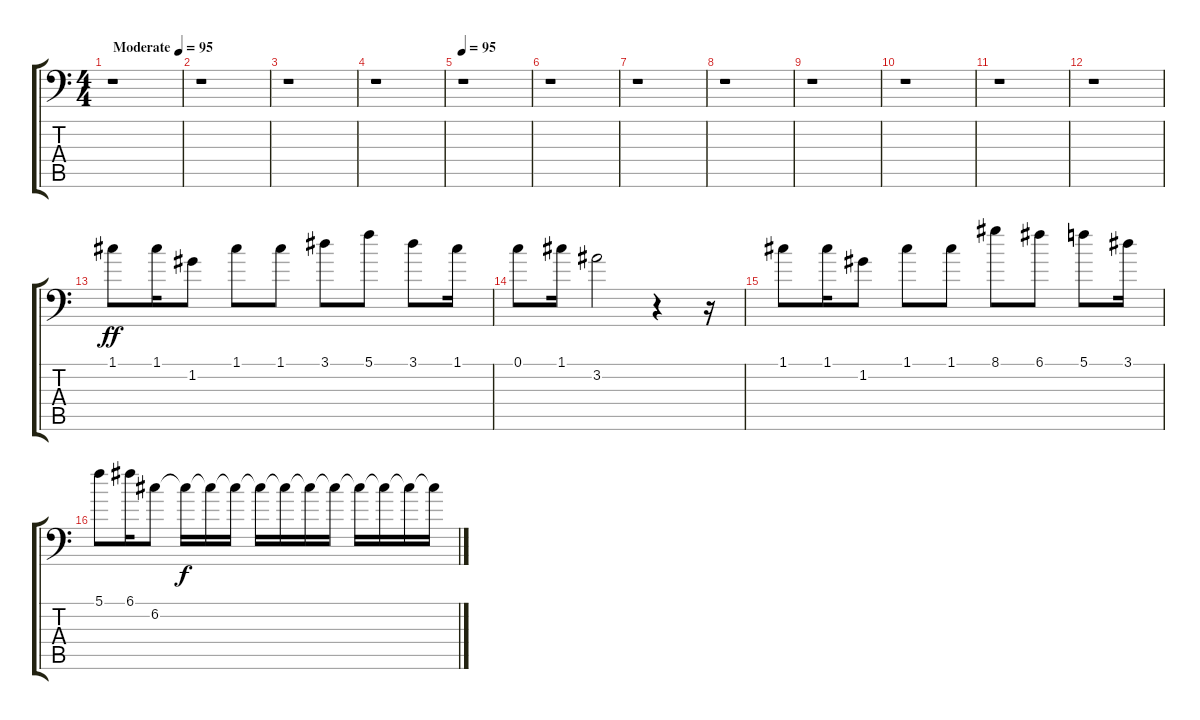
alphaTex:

\track "" {instrument distortionguitar}
\staff {score tabs}
\tuning (C4 G3 Eb3 Bb2 F2 Bb1) {hide}
\ts (4 4)
\tempo (95 "Moderate")
\clef f4
\ks c
r.1{dy ff instrument distortionguitar} |
r.1 |
r.1 |
r.1 |
\tempo 95
r.1 |
r.1 |
r.1 |
r.1 |
r.1 |
r.1 |
r.1 |
r.1 |
1.1.8 1.1.16 1.2.8 1.1.8 1.1.8 3.1.8 5.1.8 3.1.8 1.1.16 |
0.1.8 1.1.16 3.2.2 r.4 r.16 |
1.1.8 1.1.16 1.2.8 1.1.8 1.1.8 8.1.8 6.1.8 5.1.8 3.1.16 |
5.1.8 6.1.16 6.2.8 6.2{t}.16{dy f} 6.2{t}.16 6.2{t}.16 6.2{t}.16 6.2{t}.16 6.2{t}.16 6.2{t}.16 6.2{t}.16 6.2{t}.16 6.2{t}.16 6.2{t}.16
